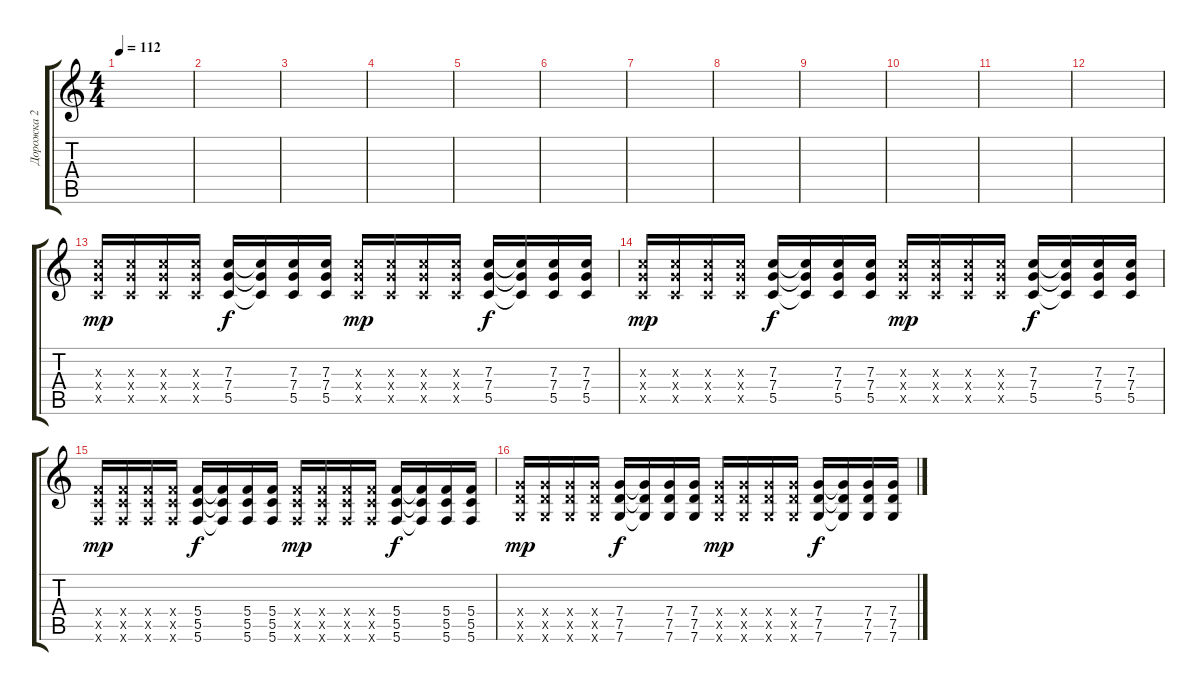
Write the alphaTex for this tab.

\track ("Дорожка 2" "Дорожка 2") {instrument electricguitarjazz}
\staff {score tabs}
\tuning (D4 A3 F3 C3 G2 C2) {hide}
\ts (4 4)
\tempo 112
\clef g2
\ks c
|
|
|
|
|
|
|
|
|
|
|
|
(7.3{x} 7.4{x} 5.5{x}).16{dy mp} (7.3{x} 7.4{x} 5.5{x}).16 (7.3{x} 7.4{x} 5.5{x}).16 (7.3{x} 7.4{x} 5.5{x}).16 (7.3 7.4 5.5).16{dy f} (7.3{t} 7.4{t} 5.5{t}).16 (7.3 7.4 5.5).16 (7.3 7.4 5.5).16 (7.3{x} 7.4{x} 5.5{x}).16{dy mp} (7.3{x} 7.4{x} 5.5{x}).16 (7.3{x} 7.4{x} 5.5{x}).16 (7.3{x} 7.4{x} 5.5{x}).16 (7.3 7.4 5.5).16{dy f} (7.3{t} 7.4{t} 5.5{t}).16 (7.3 7.4 5.5).16 (7.3 7.4 5.5).16 |
(7.3{x} 7.4{x} 5.5{x}).16{dy mp} (7.3{x} 7.4{x} 5.5{x}).16 (7.3{x} 7.4{x} 5.5{x}).16 (7.3{x} 7.4{x} 5.5{x}).16 (7.3 7.4 5.5).16{dy f} (7.3{t} 7.4{t} 5.5{t}).16 (7.3 7.4 5.5).16 (7.3 7.4 5.5).16 (7.3{x} 7.4{x} 5.5{x}).16{dy mp} (7.3{x} 7.4{x} 5.5{x}).16 (7.3{x} 7.4{x} 5.5{x}).16 (7.3{x} 7.4{x} 5.5{x}).16 (7.3 7.4 5.5).16{dy f} (7.3{t} 7.4{t} 5.5{t}).16 (7.3 7.4 5.5).16 (7.3 7.4 5.5).16 |
(5.4{x} 5.5{x} 5.6{x}).16{dy mp} (5.4{x} 5.5{x} 5.6{x}).16 (5.4{x} 5.5{x} 5.6{x}).16 (5.4{x} 5.5{x} 5.6{x}).16 (5.4 5.5 5.6).16{dy f} (5.4{t} 5.5{t} 5.6{t}).16 (5.4 5.5 5.6).16 (5.4 5.5 5.6).16 (5.4{x} 5.5{x} 5.6{x}).16{dy mp} (5.4{x} 5.5{x} 5.6{x}).16 (5.4{x} 5.5{x} 5.6{x}).16 (5.4{x} 5.5{x} 5.6{x}).16 (5.4 5.5 5.6).16{dy f} (5.4{t} 5.5{t} 5.6{t}).16 (5.4 5.5 5.6).16 (5.4 5.5 5.6).16 |
(7.4{x} 7.5{x} 7.6{x}).16{dy mp} (7.4{x} 7.5{x} 7.6{x}).16 (7.4{x} 7.5{x} 7.6{x}).16 (7.4{x} 7.5{x} 7.6{x}).16 (7.4 7.5 7.6).16{dy f} (7.4{t} 7.5{t} 7.6{t}).16 (7.4 7.5 7.6).16 (7.4 7.5 7.6).16 (7.4{x} 7.5{x} 7.6{x}).16{dy mp} (7.4{x} 7.5{x} 7.6{x}).16 (7.4{x} 7.5{x} 7.6{x}).16 (7.4{x} 7.5{x} 7.6{x}).16 (7.4 7.5 7.6).16{dy f} (7.4{t} 7.5{t} 7.6{t}).16 (7.4 7.5 7.6).16 (7.4 7.5 7.6).16
